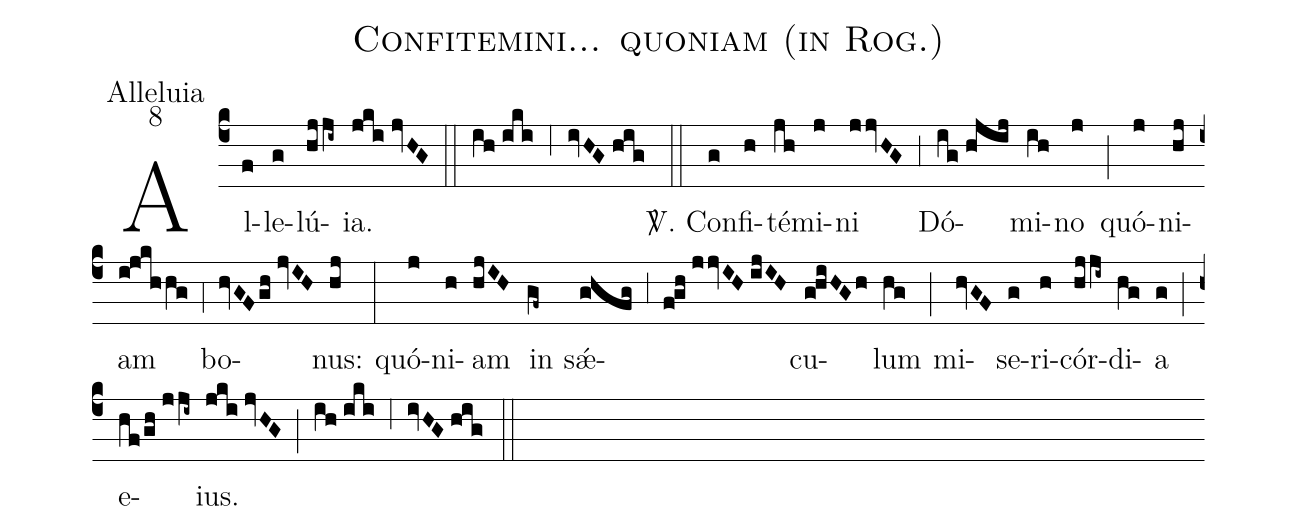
name:Confitemini... quoniam (in Rog.);
office-part:Alleluia;
mode:8;
%%
(c4) Al(f)le(g)lú(hjji~)ia.(jki//jvHG) (::)
(ih//iki) (,6) (ivHG//hig) (::)

<sp>V/</sp>. Con(g)fi(h)té(jh)mi(j)ni(jjvHG) (,3) Dó(ig//hjij)mi(ih)no(j) (;) quó(j)ni(hj)am(i!jkhhg) (,4) bo(hvGF/gh//jvIH)nus:(hj) (:)
quó(j)ni(h)am(hjIH) in(gf~) s{<sp>'ae</sp>}(ghfg)(,3)(f!gh//jjvIH//ijIH)cu(g!hiHGh)lum(hg) (;) mi(hvGF)se(g)ri(h)cór(hjji~)di(hg)a(g) (;) e(hf/gh//jji~)ius.(jki//jvHG) (;) (ih//iki) (,6) (ivHG//hig) (::)
